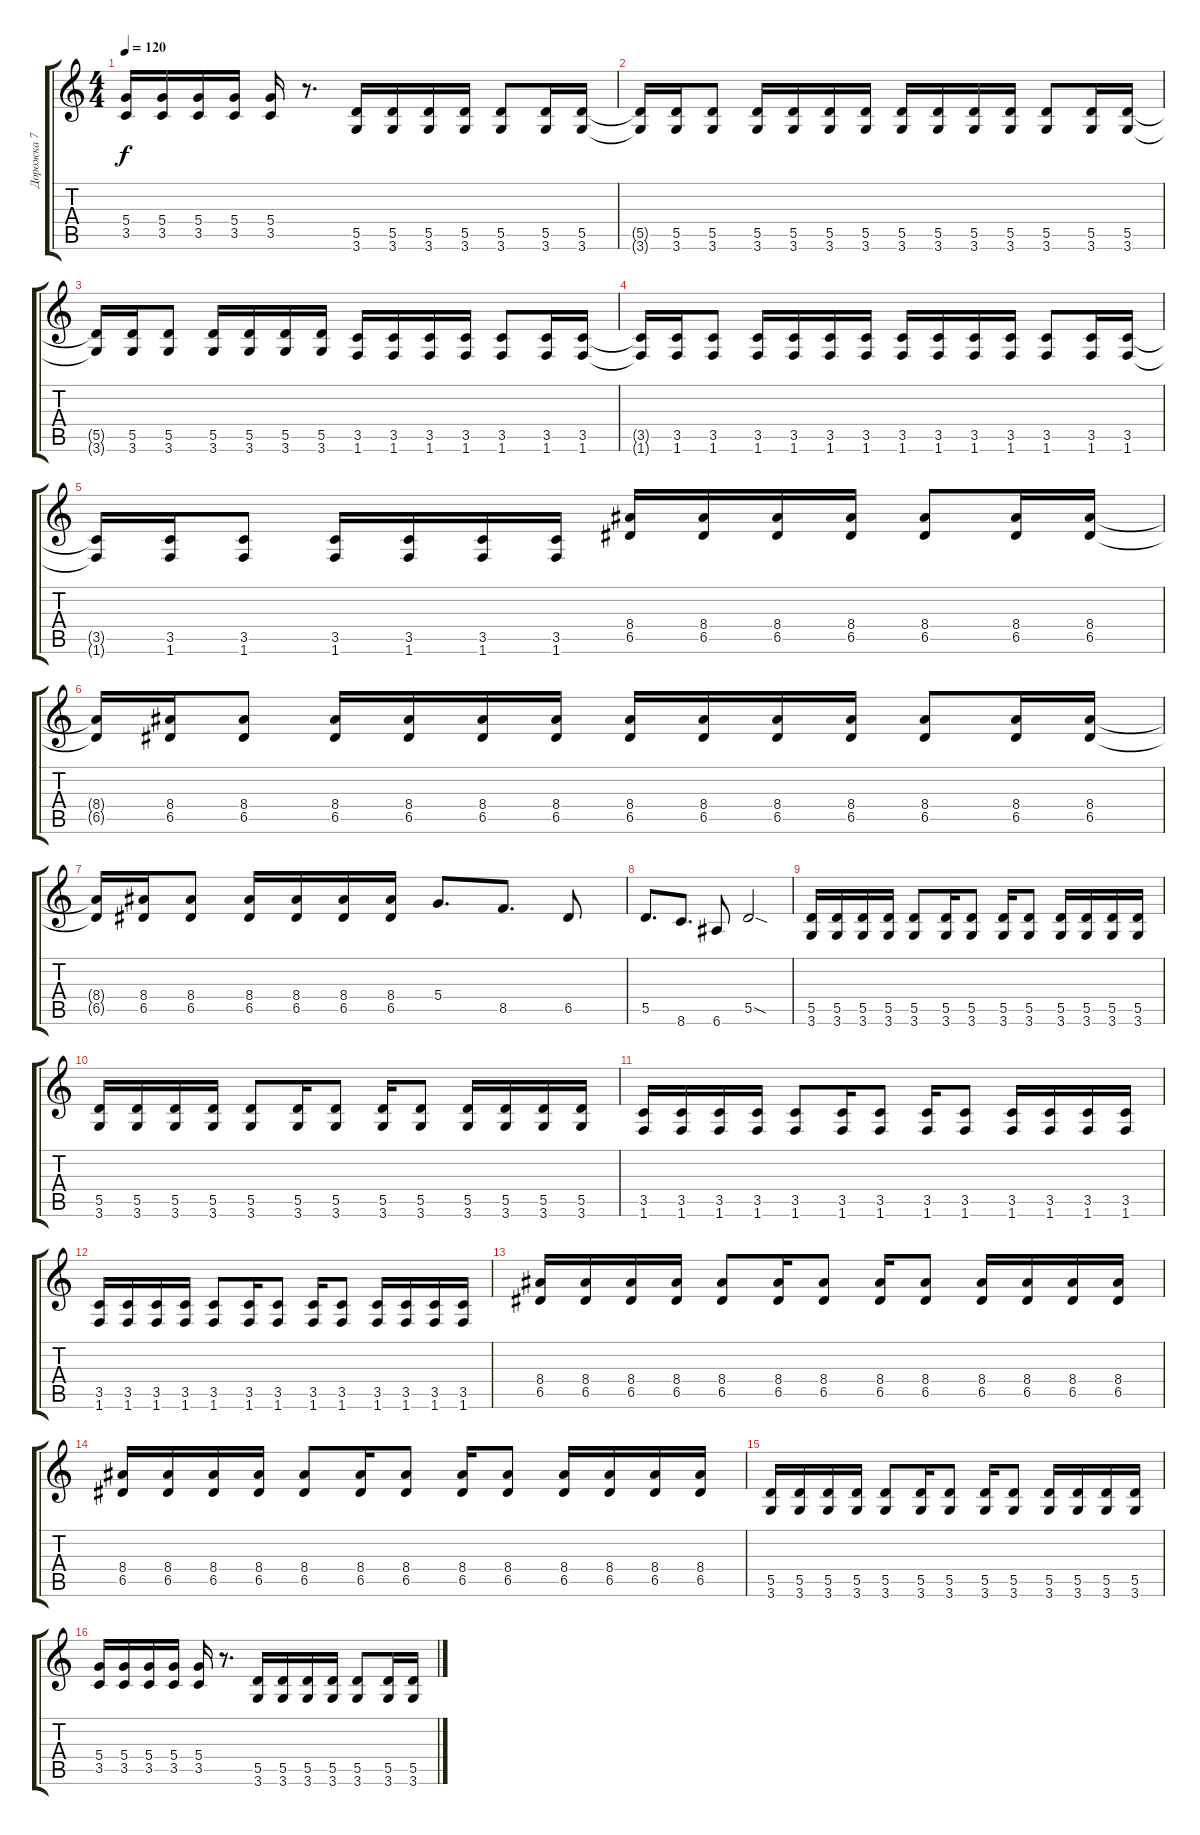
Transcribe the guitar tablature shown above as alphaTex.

\track ("Дорожка 7" "Дорожка 7") {instrument distortionguitar}
\staff {score tabs}
\tuning (E4 B3 G3 D3 A2 E2) {hide}
\ts (4 4)
\tempo 120
\clef g2
\ks c
(5.4 3.5).16{dy f} (5.4 3.5).16 (5.4 3.5).16 (5.4 3.5).16 (5.4 3.5).16 r.8{d} (5.5 3.6).16 (5.5 3.6).16 (5.5 3.6).16 (5.5 3.6).16 (5.5 3.6).8 (5.5 3.6).16 (5.5 3.6).16 |
(5.5{t} 3.6{t}).16 (5.5 3.6).16 (5.5 3.6).8 (5.5 3.6).16 (5.5 3.6).16 (5.5 3.6).16 (5.5 3.6).16 (5.5 3.6).16 (5.5 3.6).16 (5.5 3.6).16 (5.5 3.6).16 (5.5 3.6).8 (5.5 3.6).16 (5.5 3.6).16 |
(5.5{t} 3.6{t}).16 (5.5 3.6).16 (5.5 3.6).8 (5.5 3.6).16 (5.5 3.6).16 (5.5 3.6).16 (5.5 3.6).16 (3.5 1.6).16 (3.5 1.6).16 (3.5 1.6).16 (3.5 1.6).16 (3.5 1.6).8 (3.5 1.6).16 (3.5 1.6).16 |
(3.5{t} 1.6{t}).16 (3.5 1.6).16 (3.5 1.6).8 (3.5 1.6).16 (3.5 1.6).16 (3.5 1.6).16 (3.5 1.6).16 (3.5 1.6).16 (3.5 1.6).16 (3.5 1.6).16 (3.5 1.6).16 (3.5 1.6).8 (3.5 1.6).16 (3.5 1.6).16 |
(3.5{t} 1.6{t}).16 (3.5 1.6).16 (3.5 1.6).8 (3.5 1.6).16 (3.5 1.6).16 (3.5 1.6).16 (3.5 1.6).16 (8.4 6.5).16 (8.4 6.5).16 (8.4 6.5).16 (8.4 6.5).16 (8.4 6.5).8 (8.4 6.5).16 (8.4 6.5).16 |
(8.4{t} 6.5{t}).16 (8.4 6.5).16 (8.4 6.5).8 (8.4 6.5).16 (8.4 6.5).16 (8.4 6.5).16 (8.4 6.5).16 (8.4 6.5).16 (8.4 6.5).16 (8.4 6.5).16 (8.4 6.5).16 (8.4 6.5).8 (8.4 6.5).16 (8.4 6.5).16 |
(8.4{t} 6.5{t}).16 (8.4 6.5).16 (8.4 6.5).8 (8.4 6.5).16 (8.4 6.5).16 (8.4 6.5).16 (8.4 6.5).16 5.4.8{d} 8.5.8{d} 6.5.8 |
5.5.8{d} 8.6.8{d} 6.6.8 5.5{sod}.2 |
(5.5 3.6).16 (5.5 3.6).16 (5.5 3.6).16 (5.5 3.6).16 (5.5 3.6).8 (5.5 3.6).16 (5.5 3.6).8 (5.5 3.6).16 (5.5 3.6).8 (5.5 3.6).16 (5.5 3.6).16 (5.5 3.6).16 (5.5 3.6).16 |
(5.5 3.6).16 (5.5 3.6).16 (5.5 3.6).16 (5.5 3.6).16 (5.5 3.6).8 (5.5 3.6).16 (5.5 3.6).8 (5.5 3.6).16 (5.5 3.6).8 (5.5 3.6).16 (5.5 3.6).16 (5.5 3.6).16 (5.5 3.6).16 |
(3.5 1.6).16 (3.5 1.6).16 (3.5 1.6).16 (3.5 1.6).16 (3.5 1.6).8 (3.5 1.6).16 (3.5 1.6).8 (3.5 1.6).16 (3.5 1.6).8 (3.5 1.6).16 (3.5 1.6).16 (3.5 1.6).16 (3.5 1.6).16 |
(3.5 1.6).16 (3.5 1.6).16 (3.5 1.6).16 (3.5 1.6).16 (3.5 1.6).8 (3.5 1.6).16 (3.5 1.6).8 (3.5 1.6).16 (3.5 1.6).8 (3.5 1.6).16 (3.5 1.6).16 (3.5 1.6).16 (3.5 1.6).16 |
(8.4 6.5).16 (8.4 6.5).16 (8.4 6.5).16 (8.4 6.5).16 (8.4 6.5).8 (8.4 6.5).16 (8.4 6.5).8 (8.4 6.5).16 (8.4 6.5).8 (8.4 6.5).16 (8.4 6.5).16 (8.4 6.5).16 (8.4 6.5).16 |
(8.4 6.5).16 (8.4 6.5).16 (8.4 6.5).16 (8.4 6.5).16 (8.4 6.5).8 (8.4 6.5).16 (8.4 6.5).8 (8.4 6.5).16 (8.4 6.5).8 (8.4 6.5).16 (8.4 6.5).16 (8.4 6.5).16 (8.4 6.5).16 |
(5.5 3.6).16 (5.5 3.6).16 (5.5 3.6).16 (5.5 3.6).16 (5.5 3.6).8 (5.5 3.6).16 (5.5 3.6).8 (5.5 3.6).16 (5.5 3.6).8 (5.5 3.6).16 (5.5 3.6).16 (5.5 3.6).16 (5.5 3.6).16 |
(5.4 3.5).16 (5.4 3.5).16 (5.4 3.5).16 (5.4 3.5).16 (5.4 3.5).16 r.8{d} (5.5 3.6).16 (5.5 3.6).16 (5.5 3.6).16 (5.5 3.6).16 (5.5 3.6).8 (5.5 3.6).16 (5.5 3.6).16
